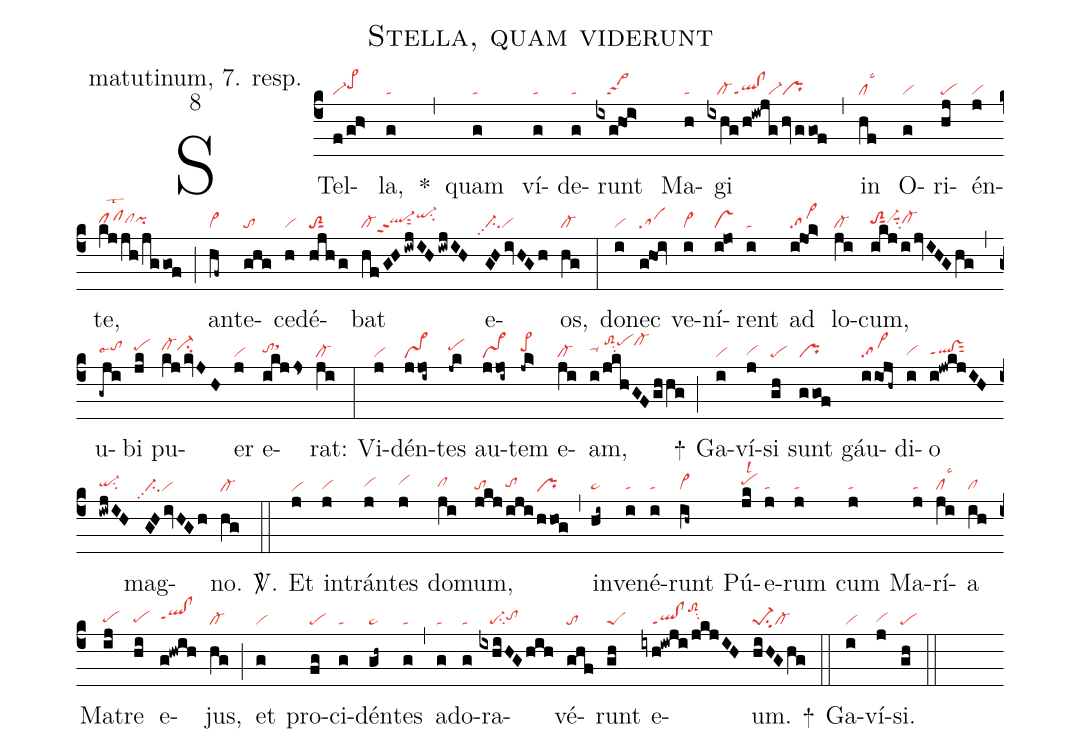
name: Stella, quam viderunt;
office-part: matutinum, 7. resp.;
mode: 8;
nabc-lines: 1;
%%
(c4)
STel(f/g!h>|vi-pe>hi)la,(g|ta) *(,)
quam(g|ta) ví(g|ta)de(g|ta)runt(ixg!ho!i>|///sa>2) Ma(h|ta)gi(ixhg/h!iwjg/hv/ggof|///cl-ql!clppt1vi-pr) (,)
in(hf|cllsc3) O(g|vi)ri(hj|pe)én(j|vi)te,(kjjh/jggof|pfhhlst2clhhpihh) (;)
an(hf~|vi>)te(ghg|to)ce(h|vi)dé(hjhg|toS2sut1)bat(hfGH/iwjIH/iwjIH|cl-ql-hhppt2sut2qi-hjsu2) e(GHivHGh|ci-pp2vi)os,(hg|cl-) (:)
do(i|vi)nec(ghOi|sa) ve(i|vi>)ní(i!jo|vs)rent(i|ta) ad(i!jo!k>|sa>) lo(ji|cl-)cum,(ikji/jvIHGhg|toS2hhsut1vi-hhsuu1su2cl-hh) (,)
u(-gji|tohilse7)bi(jk|pehi) pu(kj/KvJH|cl-hici-hi)er(j|vi) e(ikjjs|tohhsthj)rat:(ji|cl-) (:)
Vi(j|vi)dén(jjoi~|vs>)tes(-jk|pehi) au(jjoi~|vs>)tem(-jk>|pe>hi) e(ji|cl-)am,(i/jkhGFgh/hg|ta-hi/toS2hksu2pehkcl-hk) +(;)
Ga(i|vi)ví(j|vihg)si(gh|pe) sunt(ggof|pr) gáu(iiojh~|sa>)di(i|vihg)o(i!jwkjIH/|qlhg!vshgppt1sut2|iwjIH|qi-hhsu2) mag(GHivHGh|ci-pp2vi)no.(hg|cl-) <sp>V/</sp>.(::)
Et(j|vi) in(j|vihg)trán(j|vihh)tes(j|vihi) do(ji|clhh)mum,(jkj/|tohg|iji/|tohh|hhog|pr) (,)
in(hi~|ta>hg)ve(i|tahg)né(i|tahg)runt(ih~|vi>hg)
Pú(jk|pehilsl2)e(j|tahg)rum(j|tahg) cum(j|tahg) Ma(j|tahg)rí(ji|clhglsc3)a(ih|clhg) Mat(ij|pehg)re(hi|pehg) e(g!hwih|qlhh!clhhppt1)jus,(hg|cl-) (;)
et(g|vi) pro(fg|pe)ci(g|ta)dén(gh~|ta>)tes(g|ta) (,)
ad(g|ta)o(g|ta)ra(ixhiHGhih|///pe-su2tohh)vé(ghf|to)runt(gh|peS) e(iyh!iwji/jkjIH|///ql!clppt1toS2hksu2)um.(hiHGhg|pe-1su2cl-) +(::)
Ga(i|vi)ví(j|vihg)si.(gh|pe) (::)
